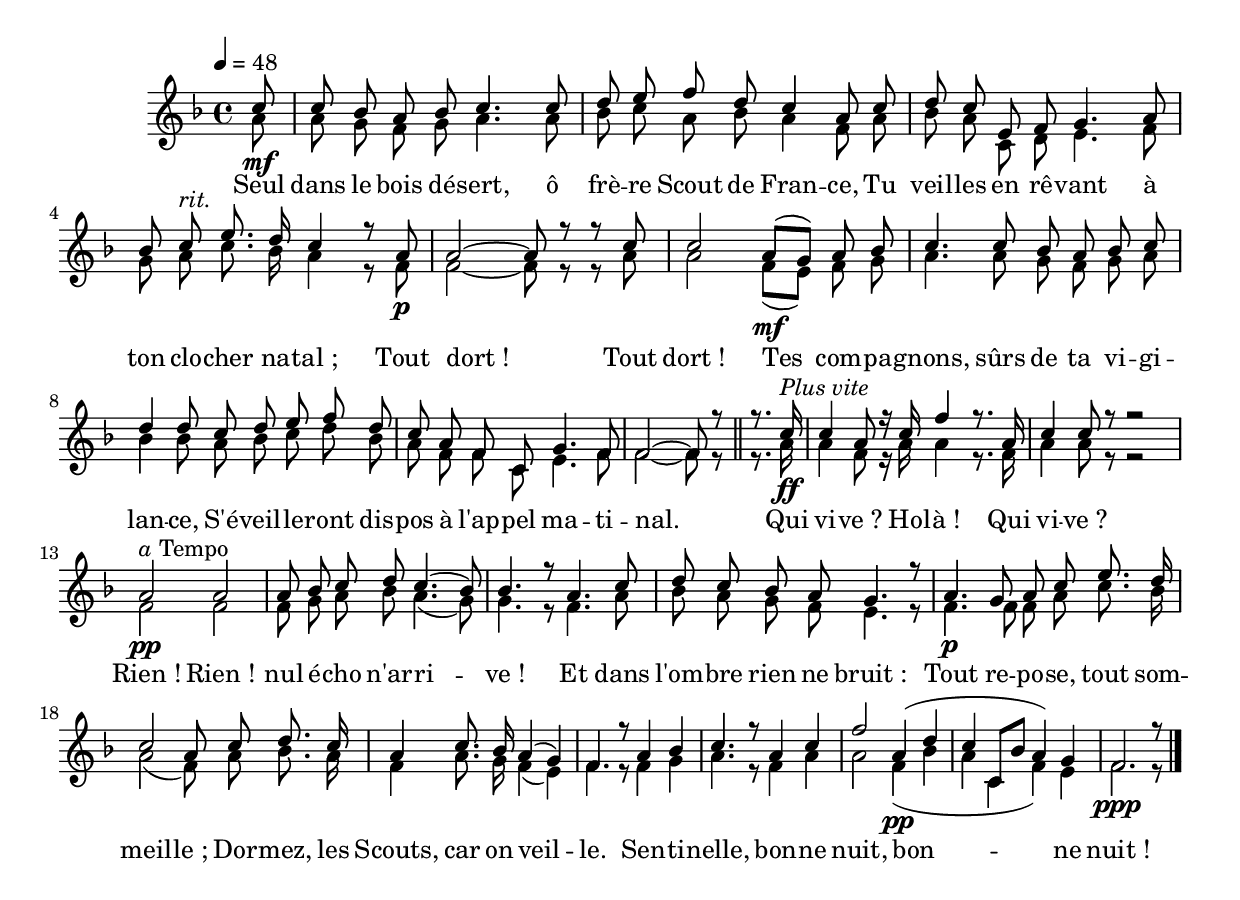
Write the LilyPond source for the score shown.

%Compilation:lilypond .ly
%Apercu:evince .pdf
%Esclaves:timidity -ia .midi
\version "2.12.1"
\include "italiano.ly"

\header {
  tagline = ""
  composer = ""
}                                        

MetriqueArmure = {
  \tempo 4=48
  \time 4/4
  \key fa \major
}

italique = { \override Score . LyricText #'font-shape = #'italic }

roman = { \override Score . LyricText #'font-shape = #'roman }

MusiqueTheme = \relative do'' {
	\partial 8 do8\mf
	do8 sib la sib do4. do8
	re8 mi fa re do4 la8 do
	re8 do mi,8 fa sol4. la8
	sib8 do^\markup{\italic rit.} mi8. re16 do4 r8 la\p
	la2~ la8 r r do
	do2 la8[(\mf sol]) la sib
	do4. do8 sib la sib do
	re4 re8 do re mi fa re
	do8 la fa do sol'4. fa8
	fa2~ fa8 r \bar "||"
	r8. do'16^\markup{\italic {Plus vite}}\ff
	do4 la8 r16 do fa4 r8. la,16
	do4 do8 r r2
	la2^\markup{\italic a Tempo}\pp la2
	la8 sib do re do4.( sib8)
	sib4. r8 la4. do8
	re8 do sib la sol4. r8
	la4.\p sol8 la do mi8. re16
	do2 la8 do re8. do16
	la4 do8. sib16 la4( sol)
	fa4. r8 la4 sib
	do4. r8 la4 do
	fa2 la,4(\pp re
	do4 do,8[ sib'] la4) sol
	\partial 8*7 fa2.\ppp r8 \bar "|."
}

MusiqueAccompagnement = \relative do'' {
	la8
	la8 sol fa sol la4. la8
	sib8 do la sib la4 fa8 la
	sib8 la do, re mi4. fa8
	sol8 la do8. sib16 la4 r8 fa
	fa2~ fa8 r r la8
	la2 fa8[( mi]) fa sol
	la4. la8 sol fa sol la
	sib4 sib8 la sib do re sib
	la8 fa fa do mi4. fa8
	fa2~ fa8 r
	r8. la16 la4 fa8 r16 la la4 r8. fa16
	la4 la8 r r2
	fa2 fa
	fa8 sol la sib la4.( sol8)
	sol4. r8 fa4. la8
	sib8 la sol fa mi4. r8
	fa4. fa8 fa la do8. sib16
	la2( fa8) la sib8. la16
	fa4 la8. sol16 fa4( mi)
	fa4. r8 fa4 sol
	la4. r8 fa4 la
	la2 fa4( sib
	la4 do, fa) mi
	fa2. r8 \bar "|."
}

Paroles = \lyricmode {
	Seul dans le bois dé -- sert, ô frè -- re Scout de Fran -- ce,
	Tu veil -- les en rê -- vant à ton clo -- cher na -- tal_;
	Tout dort_! Tout dort_!
	Tes com -- pa -- gnons, sûrs de ta vi -- gi -- lan -- ce,
	S'é -- veil -- le -- ront dis -- pos à l'ap -- pel ma -- ti -- nal.
	
	Qui vi -- ve_? Ho -- là_! Qui vi -- ve_?
	Rien_! Rien_! nul é -- cho n'ar -- ri -- ve_!
	Et dans l'om -- bre rien ne bruit_:
	Tout re -- po -- se, tout som -- meil -- le_;
	Dor -- mez, les Scouts, car on veil -- le.
	Sen -- ti -- nelle, bon -- ne nuit, bon -- ne nuit_!
	
}

\score{
    \new Staff \with { printPartCombineTexts = ##f } <<
      \set Staff.midiInstrument = "flute"
      \new Voice = "theme" {
	\override Score.PaperColumn #'keep-inside-line = ##t
	\autoBeamOff
	\voiceOne
	\MetriqueArmure
	\MusiqueTheme
      }
      \new Voice = "accompagnement" {
	\override Score.PaperColumn #'keep-inside-line = ##t
	\autoBeamOff
	\voiceTwo
	\MetriqueArmure
	\MusiqueAccompagnement
      }
      \new Lyrics \lyricsto theme {
	\Paroles
      }                       
    >>
\layout{}
\midi{}
}
